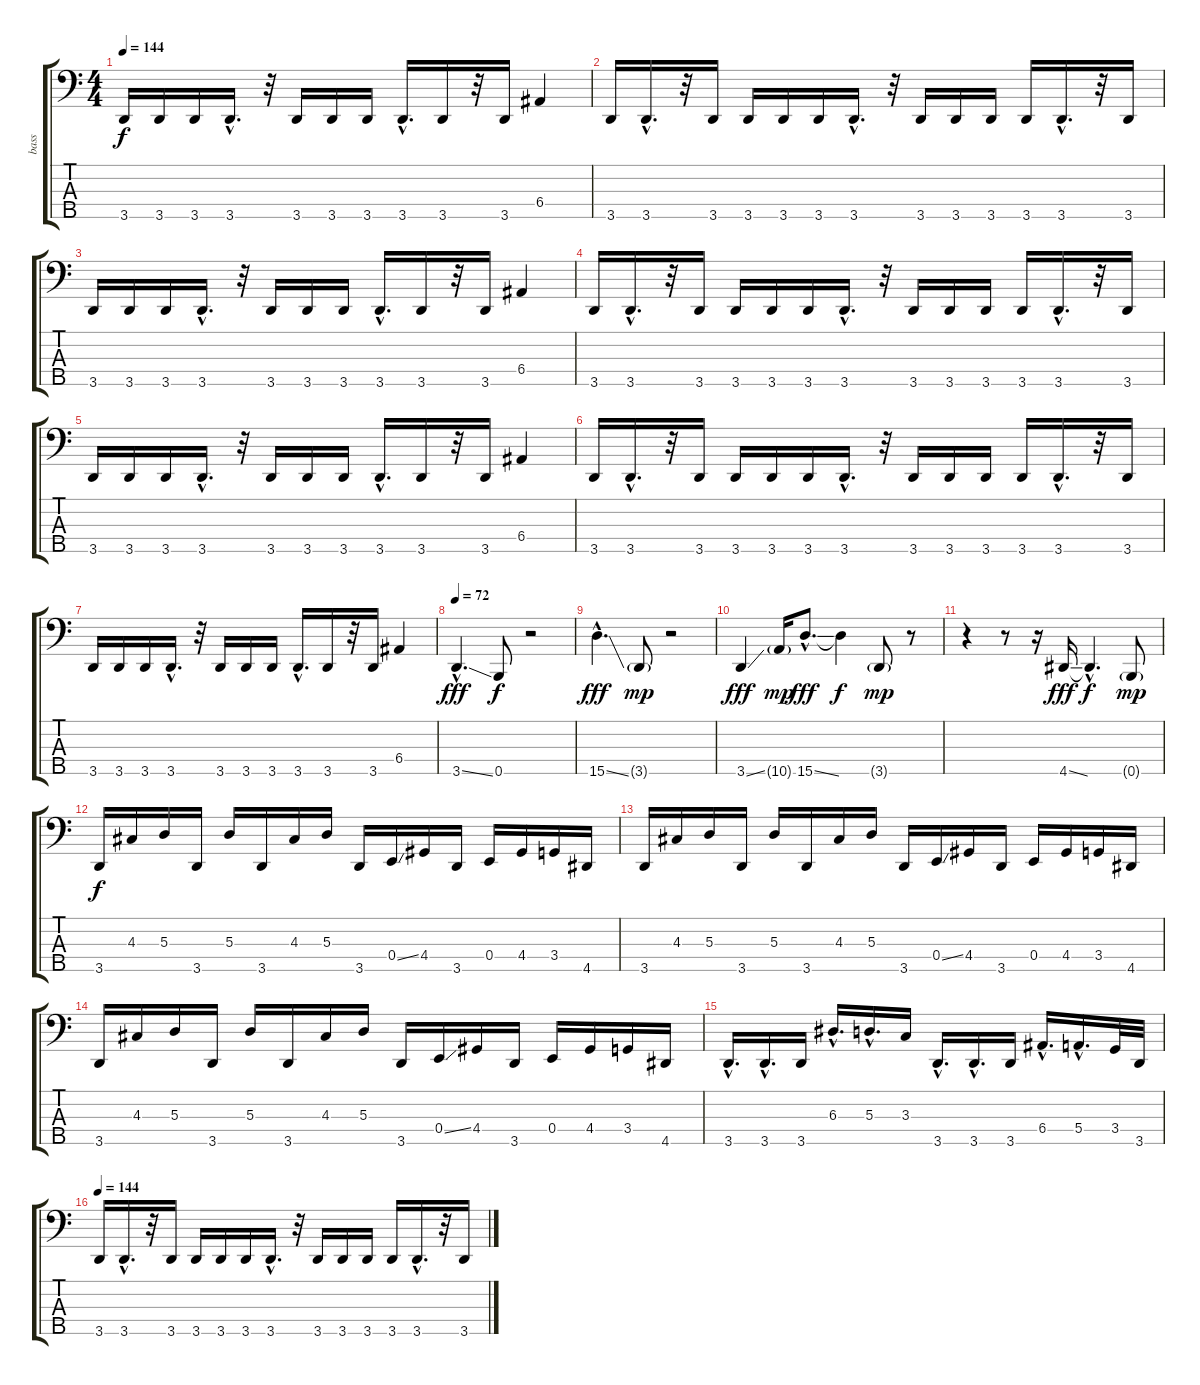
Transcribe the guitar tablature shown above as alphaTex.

\track ("bass" "bass") {instrument electricbassfinger}
\staff {score tabs}
\tuning (G2 D2 A1 E1 B0) {hide}
\ts (4 4)
\tempo 144
\clef f4
\ks c
3.5.16{dy f} 3.5.16 3.5.16 3.5{hac}.16{d} r.32 3.5.16 3.5.16 3.5.16 3.5{hac}.16{d} 3.5.16 r.32 3.5.16 6.4.4 |
3.5.16 3.5{hac}.16{d} r.32 3.5.16 3.5.16 3.5.16 3.5.16 3.5{hac}.16{d} r.32 3.5.16 3.5.16 3.5.16 3.5.16 3.5{hac}.16{d} r.32 3.5.16 |
3.5.16 3.5.16 3.5.16 3.5{hac}.16{d} r.32 3.5.16 3.5.16 3.5.16 3.5{hac}.16{d} 3.5.16 r.32 3.5.16 6.4.4 |
3.5.16 3.5{hac}.16{d} r.32 3.5.16 3.5.16 3.5.16 3.5.16 3.5{hac}.16{d} r.32 3.5.16 3.5.16 3.5.16 3.5.16 3.5{hac}.16{d} r.32 3.5.16 |
3.5.16 3.5.16 3.5.16 3.5{hac}.16{d} r.32 3.5.16 3.5.16 3.5.16 3.5{hac}.16{d} 3.5.16 r.32 3.5.16 6.4.4 |
3.5.16 3.5{hac}.16{d} r.32 3.5.16 3.5.16 3.5.16 3.5.16 3.5{hac}.16{d} r.32 3.5.16 3.5.16 3.5.16 3.5.16 3.5{hac}.16{d} r.32 3.5.16 |
3.5.16 3.5.16 3.5.16 3.5{hac}.16{d} r.32 3.5.16 3.5.16 3.5.16 3.5{hac}.16{d} 3.5.16 r.32 3.5.16 6.4.4 |
\tempo 72
3.5{ss hac}.4{d dy fff} 0.5.8{dy f} r.2 |
15.5{ss hac}.4{d dy fff} 3.5{g}.8{dy mp} r.2 |
3.5{ss}.4{dy fff} 10.5{g}.16{dy mp} 15.5{ss hac}.8{d dy fff} 15.5{t}.4{dy f} 3.5{g}.8{dy mp} r.8 |
r.4 r.8 r.16 4.5{ss}.16{dy fff} 4.5{hac t}.4{d dy f} 0.5{g}.8{dy mp} |
3.5.16{dy f} 4.3.16 5.3.16 3.5.16 5.3.16 3.5.16 4.3.16 5.3.16 3.5.16 0.4{ss}.16 4.4.16 3.5.16 0.4.16 4.4.16 3.4.16 4.5.16 |
3.5.16 4.3.16 5.3.16 3.5.16 5.3.16 3.5.16 4.3.16 5.3.16 3.5.16 0.4{ss}.16 4.4.16 3.5.16 0.4.16 4.4.16 3.4.16 4.5.16 |
3.5.16 4.3.16 5.3.16 3.5.16 5.3.16 3.5.16 4.3.16 5.3.16 3.5.16 0.4{ss}.16 4.4.16 3.5.16 0.4.16 4.4.16 3.4.16 4.5.16 |
3.5{hac}.16{d} 3.5{hac}.16{d} 3.5.16 6.3{hac}.16{d} 5.3{hac}.16{d} 3.3.16 3.5{hac}.16{d} 3.5{hac}.16{d} 3.5.16 6.4{hac}.16{d} 5.4{hac}.16{d} 3.4.32 3.5.32 |
\tempo 144
3.5.16 3.5{hac}.16{d} r.32 3.5.16 3.5.16 3.5.16 3.5.16 3.5{hac}.16{d} r.32 3.5.16 3.5.16 3.5.16 3.5.16 3.5{hac}.16{d} r.32 3.5.16
